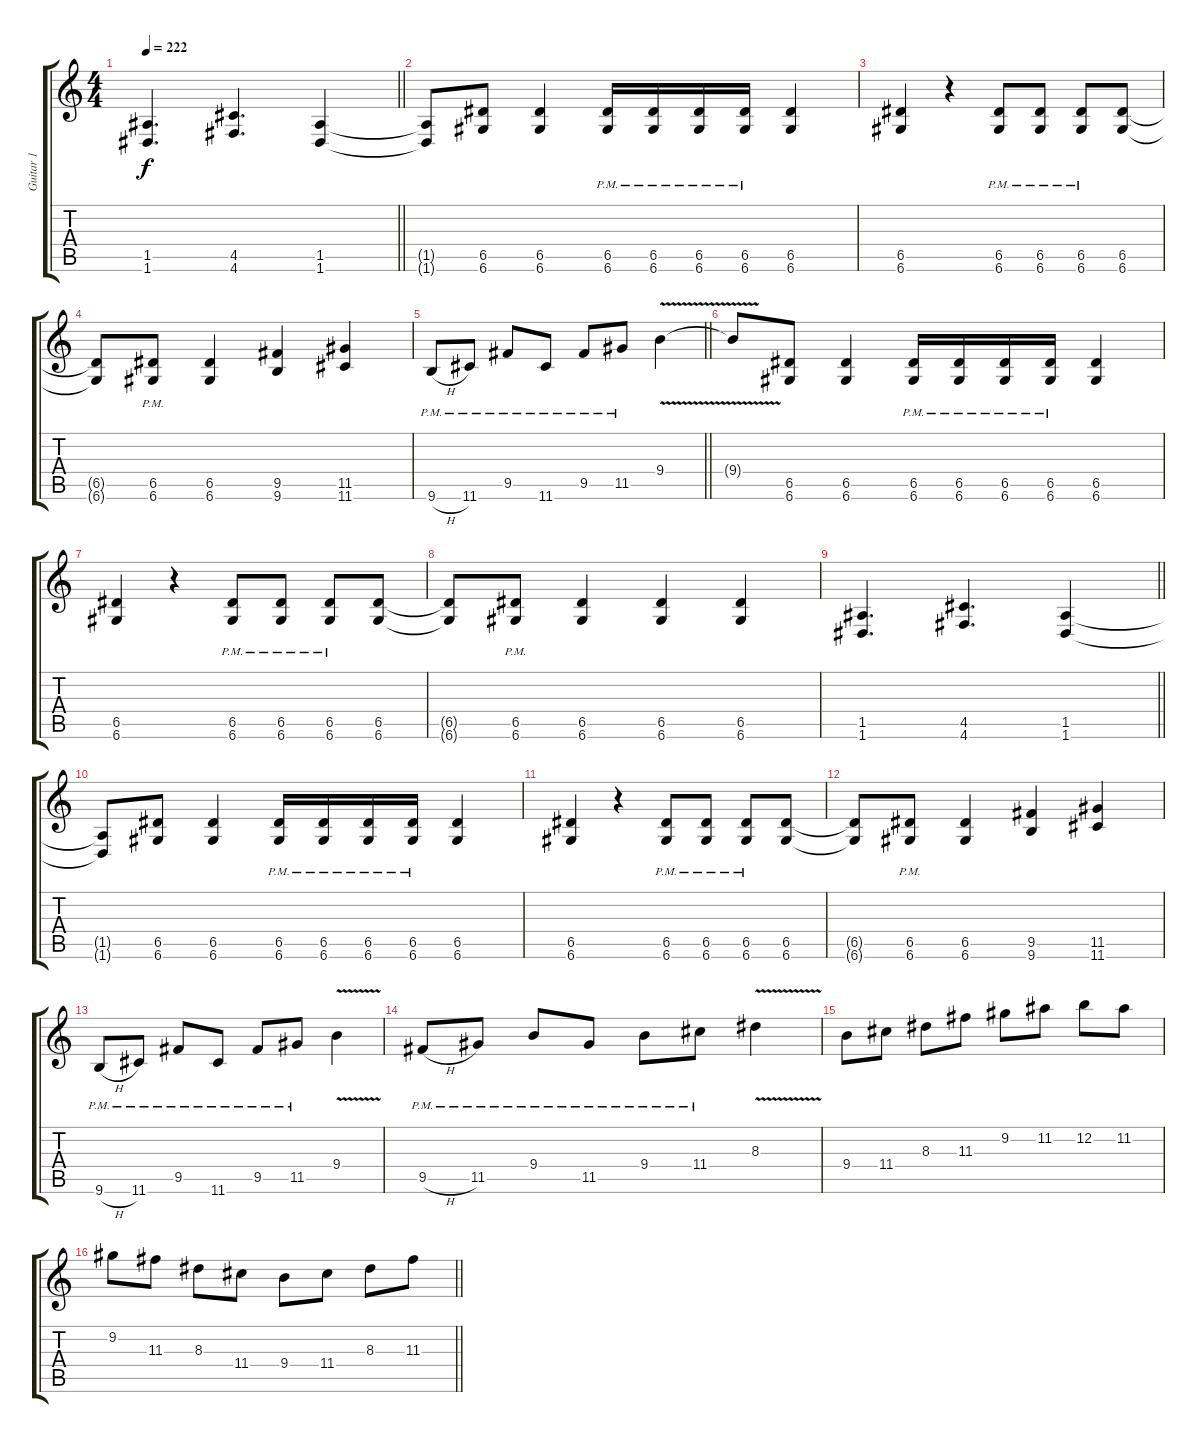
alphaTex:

\track ("Guitar 1" "Guitar 1") {instrument distortionguitar}
\staff {score tabs}
\tuning (E4 B3 G3 D3 A2 D2) {hide}
\ts (4 4)
\tempo 222
\clef g2
\barLineRight lightlight
\ks c
(1.5 1.6).4{d dy f} (4.5 4.6).4{d} (1.5 1.6).4 |
(1.5{t} 1.6{t}).8 (6.5 6.6).8 (6.5 6.6).4 (6.5{pm} 6.6{pm}).16 (6.5{pm} 6.6{pm}).16 (6.5{pm} 6.6{pm}).16 (6.5{pm} 6.6{pm}).16 (6.5 6.6).4 |
(6.5 6.6).4 r.4 (6.5{pm} 6.6{pm}).8 (6.5{pm} 6.6{pm}).8 (6.5{pm} 6.6{pm}).8 (6.5 6.6).8 |
(6.5{t} 6.6{t}).8 (6.5{pm} 6.6{pm}).8 (6.5 6.6).4 (9.5 9.6).4 (11.5 11.6).4 |
\barLineRight lightlight
9.6{h pm}.8 11.6{pm}.8 9.5{pm}.8 11.6{pm}.8 9.5{pm}.8 11.5{pm}.8 9.4{v}.4 |
9.4{t}.8 (6.5 6.6).8 (6.5 6.6).4 (6.5{pm} 6.6{pm}).16 (6.5{pm} 6.6{pm}).16 (6.5{pm} 6.6{pm}).16 (6.5{pm} 6.6{pm}).16 (6.5 6.6).4 |
(6.5 6.6).4 r.4 (6.5{pm} 6.6{pm}).8 (6.5{pm} 6.6{pm}).8 (6.5{pm} 6.6{pm}).8 (6.5 6.6).8 |
(6.5{t} 6.6{t}).8 (6.5{pm} 6.6{pm}).8 (6.5 6.6).4 (6.5 6.6).4 (6.5 6.6).4 |
\barLineRight lightlight
(1.5 1.6).4{d} (4.5 4.6).4{d} (1.5 1.6).4 |
(1.5{t} 1.6{t}).8 (6.5 6.6).8 (6.5 6.6).4 (6.5{pm} 6.6{pm}).16 (6.5{pm} 6.6{pm}).16 (6.5{pm} 6.6{pm}).16 (6.5{pm} 6.6{pm}).16 (6.5 6.6).4 |
(6.5 6.6).4 r.4 (6.5{pm} 6.6{pm}).8 (6.5{pm} 6.6{pm}).8 (6.5{pm} 6.6{pm}).8 (6.5 6.6).8 |
(6.5{t} 6.6{t}).8 (6.5{pm} 6.6{pm}).8 (6.5 6.6).4 (9.5 9.6).4 (11.5 11.6).4 |
9.6{h pm}.8 11.6{pm}.8 9.5{pm}.8 11.6{pm}.8 9.5{pm}.8 11.5{pm}.8 9.4{v}.4 |
9.5{h pm}.8 11.5{pm}.8 9.4{pm}.8 11.5{pm}.8 9.4{pm}.8 11.4{pm}.8 8.3{v}.4 |
9.4.8 11.4.8 8.3.8 11.3.8 9.2.8 11.2.8 12.2.8 11.2.8 |
\barLineRight lightlight
9.2.8 11.3.8 8.3.8 11.4.8 9.4.8 11.4.8 8.3.8 11.3.8
